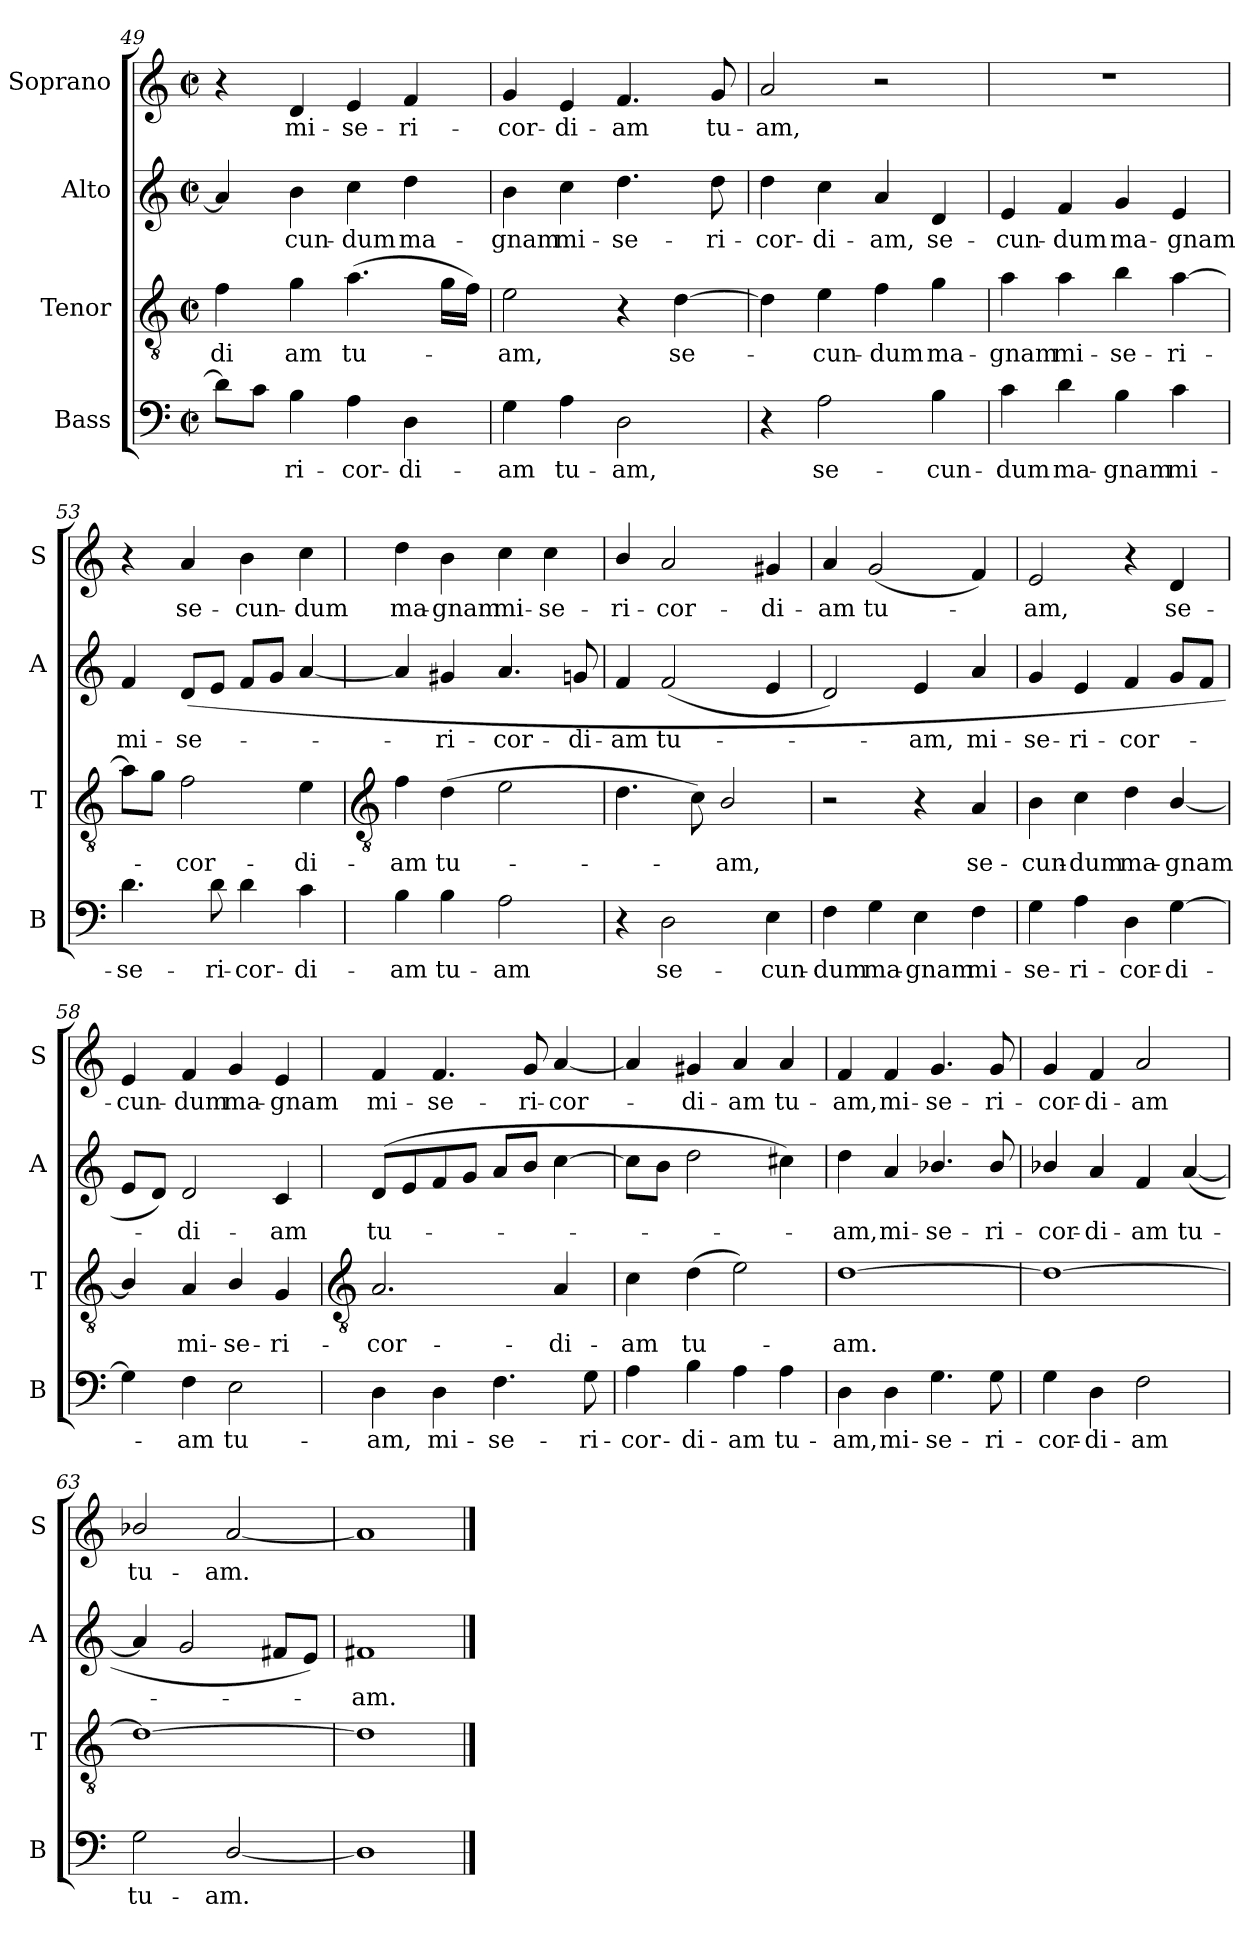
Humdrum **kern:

**kern	**text	**kern	**text	**kern	**text	**kern	**text
*part4	*part4	*part3	*part3	*part2	*part2	*part1	*part1
*staff4	*staff4	*staff3	*staff3	*staff2	*staff2	*staff1	*staff1
*I"Bass	*	*I"Tenor	*	*I"Alto	*	*I"Soprano	*
*I'B	*	*I'T	*	*I'A	*	*I'S	*
!!LO:LB:g=z
*clefF4	*	*clefGv2	*	*clefG2	*	*clefG2	*
*k[]	*	*k[]	*	*k[]	*	*k[]	*
*C:	*	*C:	*	*C:	*	*C:	*
*M2/2	*	*M2/2	*	*M2/2	*	*M2/2	*
*met(c|)	*	*met(c|)	*	*met(c|)	*	*met(c|)	*
=49	=49	=49	=49	=49	=49	=49	=49
!	!	!	!LO:LY:b	!	!	!	!
8dL]	.	4f	-di	4a]	.	4r	.
8cJ	.	.	.	.	.	.	.
!	!LO:LY:b	!	!LO:LY:b	!	!LO:LY:b	!	!LO:LY:b
4B	ri-	4g	am	4b	cun-	4d	mi-
!	!LO:LY:b	!	!LO:LY:b	!	!LO:LY:b	!	!LO:LY:b
4A	-cor-	(>4.a	tu-	4cc	-dum	4e	-se-
!	!LO:LY:b	!	!	!	!LO:LY:b	!	!LO:LY:b
4D	-di-	.	.	4dd	ma-	4f	-ri-
.	.	16gLL	.	.	.	.	.
.	.	16fJJ)	.	.	.	.	.
=50	=50	=50	=50	=50	=50	=50	=50
!	!LO:LY:b	!	!LO:LY:b	!	!LO:LY:b	!	!LO:LY:b
4G	-am	2e	am,	4b	-gnam	4g	-cor-
!	!LO:LY:b	!	!	!	!LO:LY:b	!	!LO:LY:b
4A	tu-	.	.	4cc	mi-	4e	-di-
!	!LO:LY:b	!	!	!	!LO:LY:b	!	!LO:LY:b
2D	-am,	4r	.	4.dd	-se-	4.f	-am
!	!	!	!LO:LY:b	!	!	!	!
.	.	[4d	se-	.	.	.	.
!	!	!	!	!	!LO:LY:b	!	!LO:LY:b
.	.	.	.	8dd	-ri-	8g	tu-
=51	=51	=51	=51	=51	=51	=51	=51
!	!	!	!	!	!LO:LY:b	!	!LO:LY:b
4r	.	4d]	.	4dd	-cor-	2a	-am,
!	!LO:LY:b	!	!LO:LY:b	!	!LO:LY:b	!	!
2A	se-	4e	cun-	4cc	-di-	.	.
!	!	!	!LO:LY:b	!	!LO:LY:b	!	!
.	.	4f	-dum	4a	-am,	2r	.
!	!LO:LY:b	!	!LO:LY:b	!	!LO:LY:b	!	!
4B	-cun-	4g	ma-	4d	se-	.	.
=52	=52	=52	=52	=52	=52	=52	=52
!	!LO:LY:b	!	!LO:LY:b	!	!LO:LY:b	!	!
4c	-dum	4a	-gnam	4e	-cun-	1r	.
!	!LO:LY:b	!	!LO:LY:b	!	!LO:LY:b	!	!
4d	ma-	4a	mi-	4f	-dum	.	.
!	!LO:LY:b	!	!LO:LY:b	!	!LO:LY:b	!	!
4B	-gnam	4b	-se-	4g	ma-	.	.
!	!LO:LY:b	!	!LO:LY:b	!	!LO:LY:b	!	!
4c	mi-	[4a	-ri-	4e	-gnam	.	.
=53	=53	=53	=53	=53	=53	=53	=53
!	!LO:LY:b	!	!	!	!LO:LY:b	!	!
4.d	-se-	8aL]	.	4f	mi-	4r	.
.	.	8gJ	.	.	.	.	.
!	!	!	!LO:LY:b	!	!LO:LY:b	!	!LO:LY:b
.	.	2f	cor-	(<8dL	-se-	4a	se-
!	!LO:LY:b	!	!	!	!	!	!
8d	-ri-	.	.	8eJ	.	.	.
!	!LO:LY:b	!	!	!	!	!	!LO:LY:b
4d	-cor-	.	.	8fL	.	4b	-cun-
.	.	.	.	8gJ	.	.	.
!	!LO:LY:b	!	!LO:LY:b	!	!	!	!LO:LY:b
4c	-di-	4e	-di-	[4a	.	4cc	-dum
!!LO:LB:g=z
=54	=54	=54	=54	=54	=54	=54	=54
*	*	*clefGv2	*	*	*	*	*
!	!LO:LY:b	!	!LO:LY:b	!	!	!	!LO:LY:b
4B	-am	4f	-am	4a]	.	4dd	ma-
!	!LO:LY:b	!	!LO:LY:b	!	!LO:LY:b	!	!LO:LY:b
4B	tu-	(>4d	tu-	4g#	ri-	4b	-gnam
!	!LO:LY:b	!	!	!	!LO:LY:b	!	!LO:LY:b
2A	-am	2e	.	4.a	-cor-	4cc	mi-
!	!	!	!	!	!	!	!LO:LY:b
.	.	.	.	.	.	4cc	-se-
!	!	!	!	!	!LO:LY:b	!	!
.	.	.	.	8g	-di-	.	.
=55	=55	=55	=55	=55	=55	=55	=55
!	!	!	!	!	!LO:LY:b	!	!LO:LY:b
4r	.	4.d	.	4f	-am	4b/	-ri-
!	!LO:LY:b	!	!	!	!LO:LY:b	!	!LO:LY:b
2D	se-	.	.	(<2f	tu-	2a	-cor-
.	.	8c)	.	.	.	.	.
!	!	!	!LO:LY:b	!	!	!	!
.	.	2B/	am,	.	.	.	.
!	!LO:LY:b	!	!	!	!	!	!LO:LY:b
4E	-cun-	.	.	4e	.	4g#	-di-
=56	=56	=56	=56	=56	=56	=56	=56
!	!LO:LY:b	!	!	!	!	!	!LO:LY:b
4F	-dum	2r	.	2d)	.	4a	-am
!	!LO:LY:b	!	!	!	!	!	!LO:LY:b
4G	ma-	.	.	.	.	(<2g	tu-
!	!LO:LY:b	!	!	!	!LO:LY:b	!	!
4E	-gnam	4r	.	4e	am,	.	.
!	!LO:LY:b	!	!LO:LY:b	!	!LO:LY:b	!	!
4F	mi-	4A	se-	4a	mi-	4f)	.
=57	=57	=57	=57	=57	=57	=57	=57
!	!LO:LY:b	!	!LO:LY:b	!	!LO:LY:b	!	!LO:LY:b
4G	-se-	4B	-cun-	4g	-se-	2e	am,
!	!LO:LY:b	!	!LO:LY:b	!	!LO:LY:b	!	!
4A	-ri-	4c	-dum	4e	-ri-	.	.
!	!LO:LY:b	!	!LO:LY:b	!	!LO:LY:b	!	!
4D	-cor-	4d	ma-	4f	-cor-	4r	.
!	!LO:LY:b	!	!LO:LY:b	!	!	!	!LO:LY:b
[4G	-di-	[4B/	-gnam	8gL	.	4d	se-
.	.	.	.	8fJ	.	.	.
=58	=58	=58	=58	=58	=58	=58	=58
!	!	!	!	!	!	!	!LO:LY:b
4G]	.	4B/]	.	8eL	.	4e	-cun-
.	.	.	.	8dJ)	.	.	.
!	!LO:LY:b	!	!LO:LY:b	!	!LO:LY:b	!	!LO:LY:b
4F	am	4A	mi-	2d	di-	4f	-dum
!	!LO:LY:b	!	!LO:LY:b	!	!	!	!LO:LY:b
2E	tu-	4B/	-se-	.	.	4g	ma-
!	!	!	!LO:LY:b	!	!LO:LY:b	!	!LO:LY:b
.	.	4G	-ri-	4c	-am	4e	-gnam
!!LO:LB:g=z
=59	=59	=59	=59	=59	=59	=59	=59
*	*	*clefGv2	*	*	*	*	*
!	!LO:LY:b	!	!LO:LY:b	!	!LO:LY:b	!	!LO:LY:b
4D	-am,	2.A	-cor-	(<8dL	tu-	4f	mi-
.	.	.	.	8e	.	.	.
!	!LO:LY:b	!	!	!	!	!	!LO:LY:b
4D	mi-	.	.	8f	.	4.f	-se-
.	.	.	.	8gJ	.	.	.
!	!LO:LY:b	!	!	!	!	!	!
4.F	-se-	.	.	8aL	.	.	.
!	!	!	!	!	!	!	!LO:LY:b
.	.	.	.	8bJ	.	8g	-ri-
!	!	!	!LO:LY:b	!	!	!	!LO:LY:b
.	.	4A	-di-	[4cc	.	[4a	-cor-
!	!LO:LY:b	!	!	!	!	!	!
8G	-ri-	.	.	.	.	.	.
=60	=60	=60	=60	=60	=60	=60	=60
!	!LO:LY:b	!	!LO:LY:b	!	!	!	!
4A	-cor-	4c	-am	8ccL]	.	4a]	.
.	.	.	.	8bJ	.	.	.
!	!LO:LY:b	!	!LO:LY:b	!	!	!	!LO:LY:b
4B	-di-	(>4d	tu-	2dd	.	4g#	di-
!	!LO:LY:b	!	!	!	!	!	!LO:LY:b
4A	-am	2e)	.	.	.	4a	-am
!	!LO:LY:b	!	!	!	!	!	!LO:LY:b
4A	tu-	.	.	4cc#)	.	4a	tu-
=61	=61	=61	=61	=61	=61	=61	=61
!	!LO:LY:b	!	!LO:LY:b	!	!LO:LY:b	!	!LO:LY:b
4D	-am,	[1d	am.	4dd	am,	4f	-am,
!	!LO:LY:b	!	!	!	!LO:LY:b	!	!LO:LY:b
4D	mi-	.	.	4a	mi-	4f	mi-
!	!LO:LY:b	!	!	!	!LO:LY:b	!	!LO:LY:b
4.G	-se-	.	.	4.b-X/	-se-	4.g	-se-
!	!LO:LY:b	!	!	!	!LO:LY:b	!	!LO:LY:b
8G	-ri-	.	.	8b-/	-ri-	8g	-ri-
=62	=62	=62	=62	=62	=62	=62	=62
!	!LO:LY:b	!	!	!	!LO:LY:b	!	!LO:LY:b
4G	-cor-	1d_	.	4b-X/	-cor-	4g	-cor-
!	!LO:LY:b	!	!	!	!LO:LY:b	!	!LO:LY:b
4D	-di-	.	.	4a	-di-	4f	-di-
!	!LO:LY:b	!	!	!	!LO:LY:b	!	!LO:LY:b
2F	-am	.	.	4f	-am	2a	-am
!	!	!	!	!	!LO:LY:b	!	!
.	.	.	.	(<[4a	tu-	.	.
=63	=63	=63	=63	=63	=63	=63	=63
!	!LO:LY:b	!	!	!	!	!	!LO:LY:b
2G	tu-	1d_	.	4a]	.	2b-/	tu-
.	.	.	.	2g	.	.	.
!	!LO:LY:b	!	!	!	!	!	!LO:LY:b
[2D/	-am.	.	.	.	.	[2a	-am.
.	.	.	.	8f#L	.	.	.
.	.	.	.	8eJ)	.	.	.
=64	=64	=64	=64	=64	=64	=64	=64
!	!	!	!	!	!LO:LY:b	!	!
1D]	.	1d]	.	1f#	am.	1a]	.
==	==	==	==	==	==	==	==
*-	*-	*-	*-	*-	*-	*-	*-
